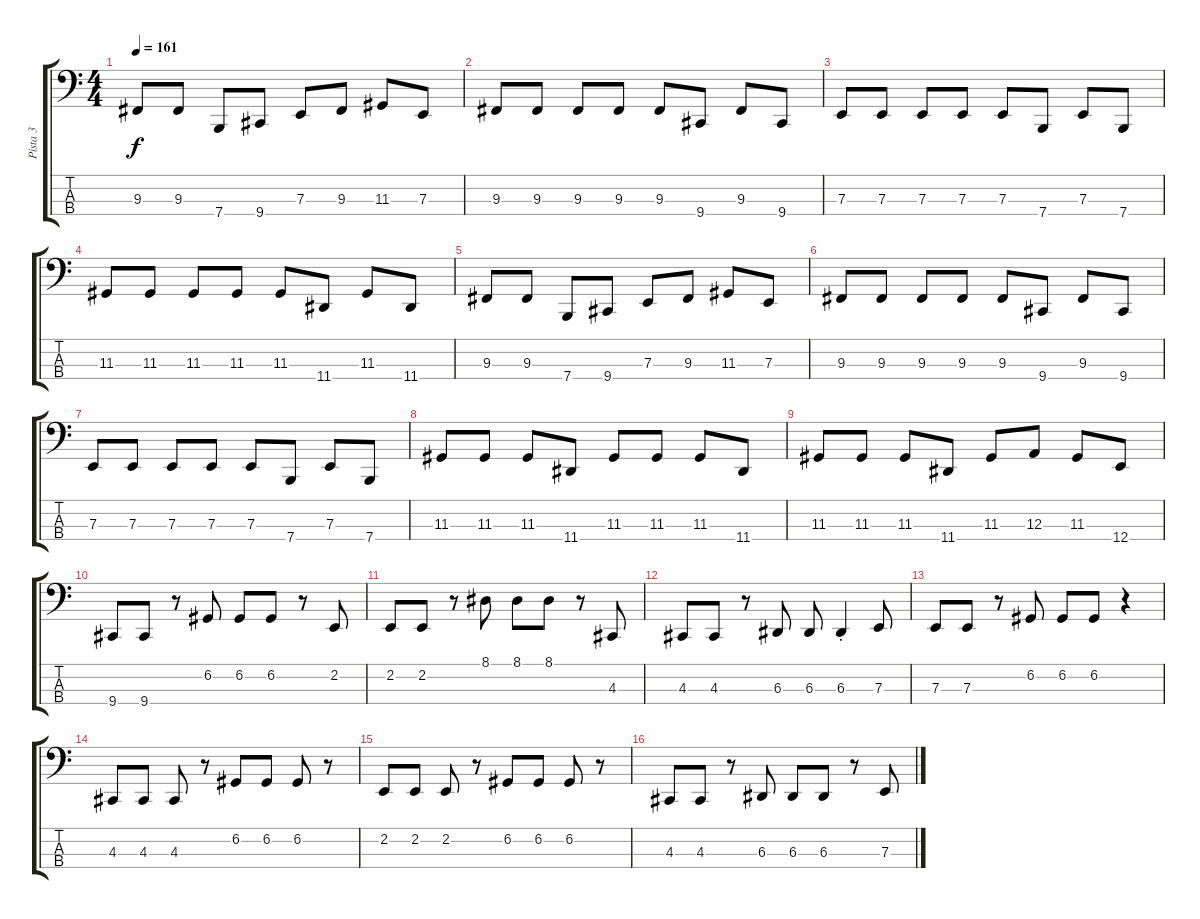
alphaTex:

\track ("Pista 3" "Pista 3") {instrument lead8bassandlead}
\staff {score tabs}
\tuning (G2 D2 A1 E1) {hide}
\ts (4 4)
\tempo 161
\clef f4
\ks c
9.3.8{dy f} 9.3.8 7.4.8 9.4.8 7.3.8 9.3.8 11.3.8 7.3.8 |
9.3.8 9.3.8 9.3.8 9.3.8 9.3.8 9.4.8 9.3.8 9.4.8 |
7.3.8 7.3.8 7.3.8 7.3.8 7.3.8 7.4.8 7.3.8 7.4.8 |
11.3.8 11.3.8 11.3.8 11.3.8 11.3.8 11.4.8 11.3.8 11.4.8 |
9.3.8 9.3.8 7.4.8 9.4.8 7.3.8 9.3.8 11.3.8 7.3.8 |
9.3.8 9.3.8 9.3.8 9.3.8 9.3.8 9.4.8 9.3.8 9.4.8 |
7.3.8 7.3.8 7.3.8 7.3.8 7.3.8 7.4.8 7.3.8 7.4.8 |
11.3.8 11.3.8 11.3.8 11.4.8 11.3.8 11.3.8 11.3.8 11.4.8 |
11.3.8 11.3.8 11.3.8 11.4.8 11.3.8 12.3.8 11.3.8 12.4.8 |
9.4.8 9.4.8 r.8 6.2.8 6.2.8 6.2.8 r.8 2.2.8 |
2.2.8 2.2.8 r.8 8.1.8 8.1.8 8.1.8 r.8 4.3.8 |
4.3.8 4.3.8 r.8 6.3.8 6.3.8 6.3{st}.4 7.3.8 |
7.3.8 7.3.8 r.8 6.2.8 6.2.8 6.2.8 r.4 |
4.3.8 4.3.8 4.3.8 r.8 6.2.8 6.2.8 6.2.8 r.8 |
2.2.8 2.2.8 2.2.8 r.8 6.2.8 6.2.8 6.2.8 r.8 |
4.3.8 4.3.8 r.8 6.3.8 6.3.8 6.3.8 r.8 7.3.8
